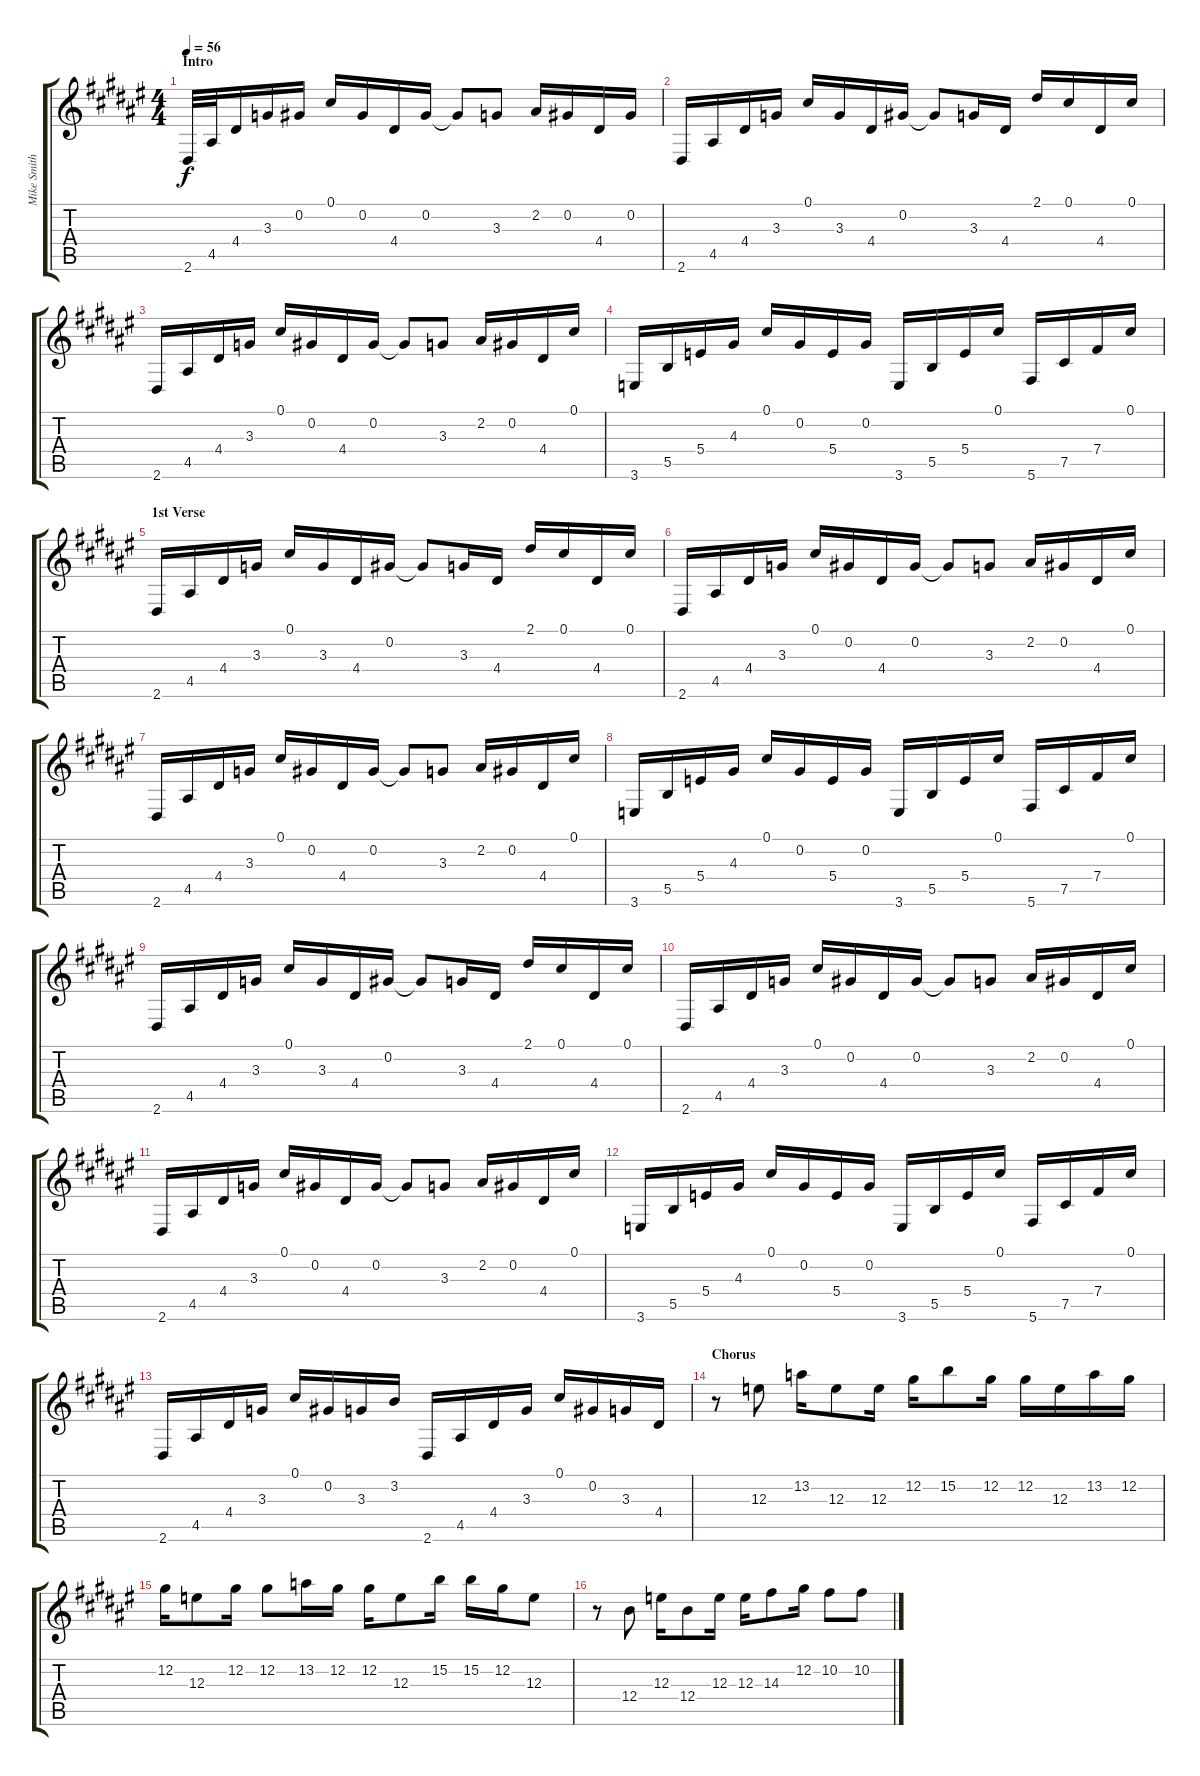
\track ("Mike Smith 1st Guitar" "Mike Smith") {instrument acousticguitarsteel}
\staff {score tabs}
\tuning (Db4 Ab3 E3 B2 Gb2 Db2) {hide}
\ts (4 4)
\section ("" "Intro")
\tempo 56
\clef g2
\ks f#
2.6.32{dy f instrument acousticguitarsteel} 4.5.32 4.4.16 3.3.16 0.2.16 0.1.16 0.2.16 4.4.16 0.2.16 0.2{t}.8 3.3.8 2.2.16 0.2.16 4.4.16 0.2.16 |
2.6.16 4.5.16 4.4.16 3.3.16 0.1.16 3.3.16 4.4.16 0.2.16 0.2{t}.8 3.3.16 4.4.16 2.1.16 0.1.16 4.4.16 0.1.16 |
2.6.16 4.5.16 4.4.16 3.3.16 0.1.16 0.2.16 4.4.16 0.2.16 0.2{t}.8 3.3.8 2.2.16 0.2.16 4.4.16 0.1.16 |
3.6.16 5.5.16 5.4.16 4.3.16 0.1.16 0.2.16 5.4.16 0.2.16 3.6.16 5.5.16 5.4.16 0.1.16 5.6.16 7.5.16 7.4.16 0.1.16 |
\section ("" "1st Verse")
2.6.16 4.5.16 4.4.16 3.3.16 0.1.16 3.3.16 4.4.16 0.2.16 0.2{t}.8 3.3.16 4.4.16 2.1.16 0.1.16 4.4.16 0.1.16 |
2.6.16 4.5.16 4.4.16 3.3.16 0.1.16 0.2.16 4.4.16 0.2.16 0.2{t}.8 3.3.8 2.2.16 0.2.16 4.4.16 0.1.16 |
2.6.16 4.5.16 4.4.16 3.3.16 0.1.16 0.2.16 4.4.16 0.2.16 0.2{t}.8 3.3.8 2.2.16 0.2.16 4.4.16 0.1.16 |
3.6.16 5.5.16 5.4.16 4.3.16 0.1.16 0.2.16 5.4.16 0.2.16 3.6.16 5.5.16 5.4.16 0.1.16 5.6.16 7.5.16 7.4.16 0.1.16 |
2.6.16 4.5.16 4.4.16 3.3.16 0.1.16 3.3.16 4.4.16 0.2.16 0.2{t}.8 3.3.16 4.4.16 2.1.16 0.1.16 4.4.16 0.1.16 |
2.6.16 4.5.16 4.4.16 3.3.16 0.1.16 0.2.16 4.4.16 0.2.16 0.2{t}.8 3.3.8 2.2.16 0.2.16 4.4.16 0.1.16 |
2.6.16 4.5.16 4.4.16 3.3.16 0.1.16 0.2.16 4.4.16 0.2.16 0.2{t}.8 3.3.8 2.2.16 0.2.16 4.4.16 0.1.16 |
3.6.16 5.5.16 5.4.16 4.3.16 0.1.16 0.2.16 5.4.16 0.2.16 3.6.16 5.5.16 5.4.16 0.1.16 5.6.16 7.5.16 7.4.16 0.1.16 |
2.6.16 4.5.16 4.4.16 3.3.16 0.1.16 0.2.16 3.3.16 3.2.16 2.6.16 4.5.16 4.4.16 3.3.16 0.1.16 0.2.16 3.3.16 4.4.16 |
\section ("" "Chorus")
r.8 12.3.8 13.2.16 12.3.8 12.3.16 12.2.16 15.2.8 12.2.16 12.2.16 12.3.16 13.2.16 12.2.16 |
12.2.16 12.3.8 12.2.16 12.2.8 13.2.16 12.2.16 12.2.16 12.3.8 15.2.16 15.2.16 12.2.16 12.3.8 |
r.8 12.4.8 12.3.16 12.4.8 12.3.16 12.3.16 14.3.8 12.2.16 10.2.8 10.2.8
